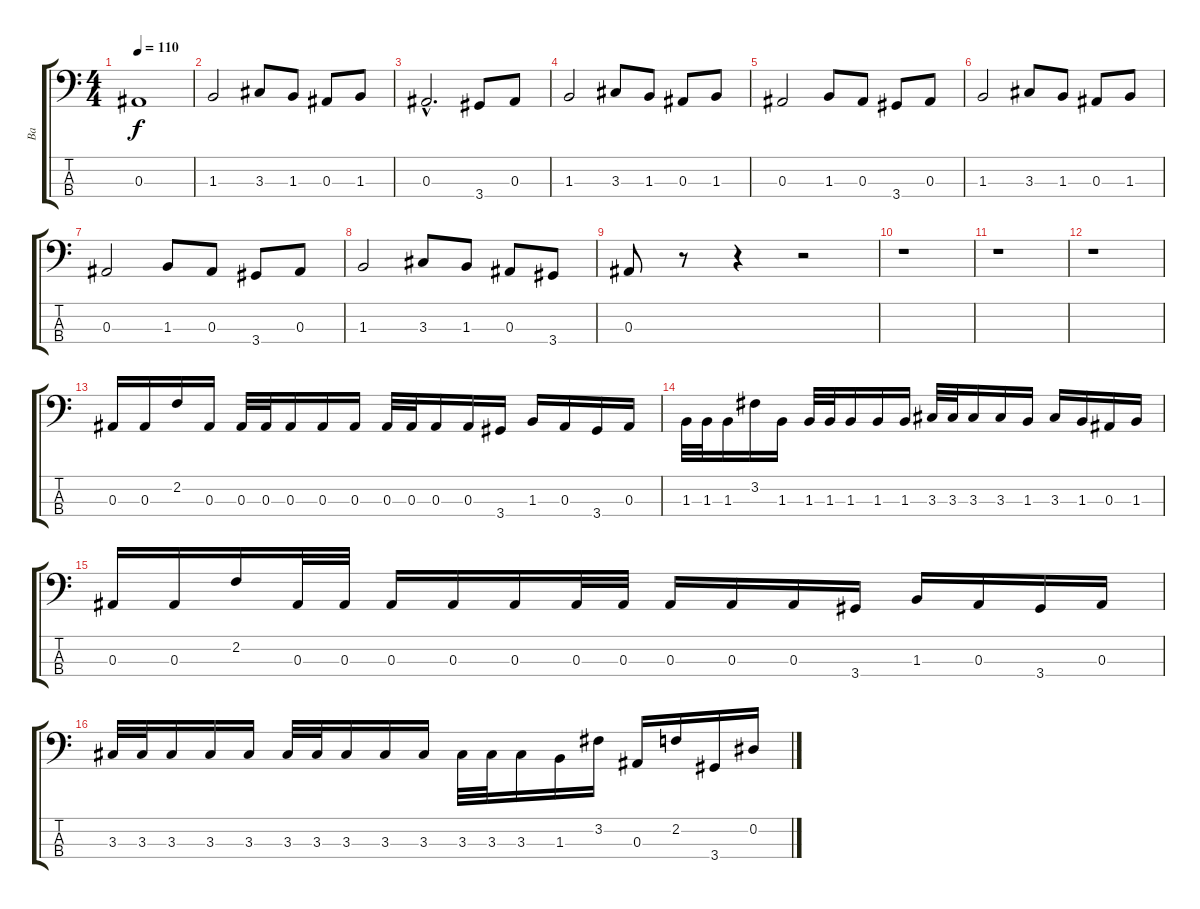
\track ("Ba" "Ba") {instrument electricbasspick}
\staff {score tabs}
\tuning (Ab2 Eb2 Bb1 F1) {hide}
\ts (4 4)
\tempo 110
\clef f4
\ks c
0.3.1{dy f} |
1.3.2 3.3.8 1.3.8 0.3.8 1.3.8 |
0.3{hac}.2{d} 3.4.8 0.3.8 |
1.3.2 3.3.8 1.3.8 0.3.8 1.3.8 |
0.3.2 1.3.8 0.3.8 3.4.8 0.3.8 |
1.3.2 3.3.8 1.3.8 0.3.8 1.3.8 |
0.3.2 1.3.8 0.3.8 3.4.8 0.3.8 |
1.3.2 3.3.8 1.3.8 0.3.8 3.4.8 |
0.3.8{instrument electricbasspick} r.8 r.4 r.2 |
r.1 |
r.1 |
r.1 |
\section ("" "")
0.3.16 0.3.16 2.2.16 0.3.16 0.3.32 0.3.32 0.3.16 0.3.16 0.3.16 0.3.32 0.3.32 0.3.16 0.3.16 3.4.16 1.3.16 0.3.16 3.4.16 0.3.16 |
1.3.32 1.3.32 1.3.16 3.2.16 1.3.16 1.3.32 1.3.32 1.3.16 1.3.16 1.3.16 3.3.32 3.3.32 3.3.16 3.3.16 1.3.16 3.3.16 1.3.16 0.3.16 1.3.16 |
0.3.16 0.3.16 2.2.16 0.3.32 0.3.32 0.3.16 0.3.16 0.3.16 0.3.32 0.3.32 0.3.16 0.3.16 0.3.16 3.4.16 1.3.16 0.3.16 3.4.16 0.3.16 |
3.3.32 3.3.32 3.3.16 3.3.16 3.3.16 3.3.32 3.3.32 3.3.16 3.3.16 3.3.16 3.3.32 3.3.32 3.3.16 1.3.16 3.2.16 0.3.16 2.2.16 3.4.16 0.2.16
